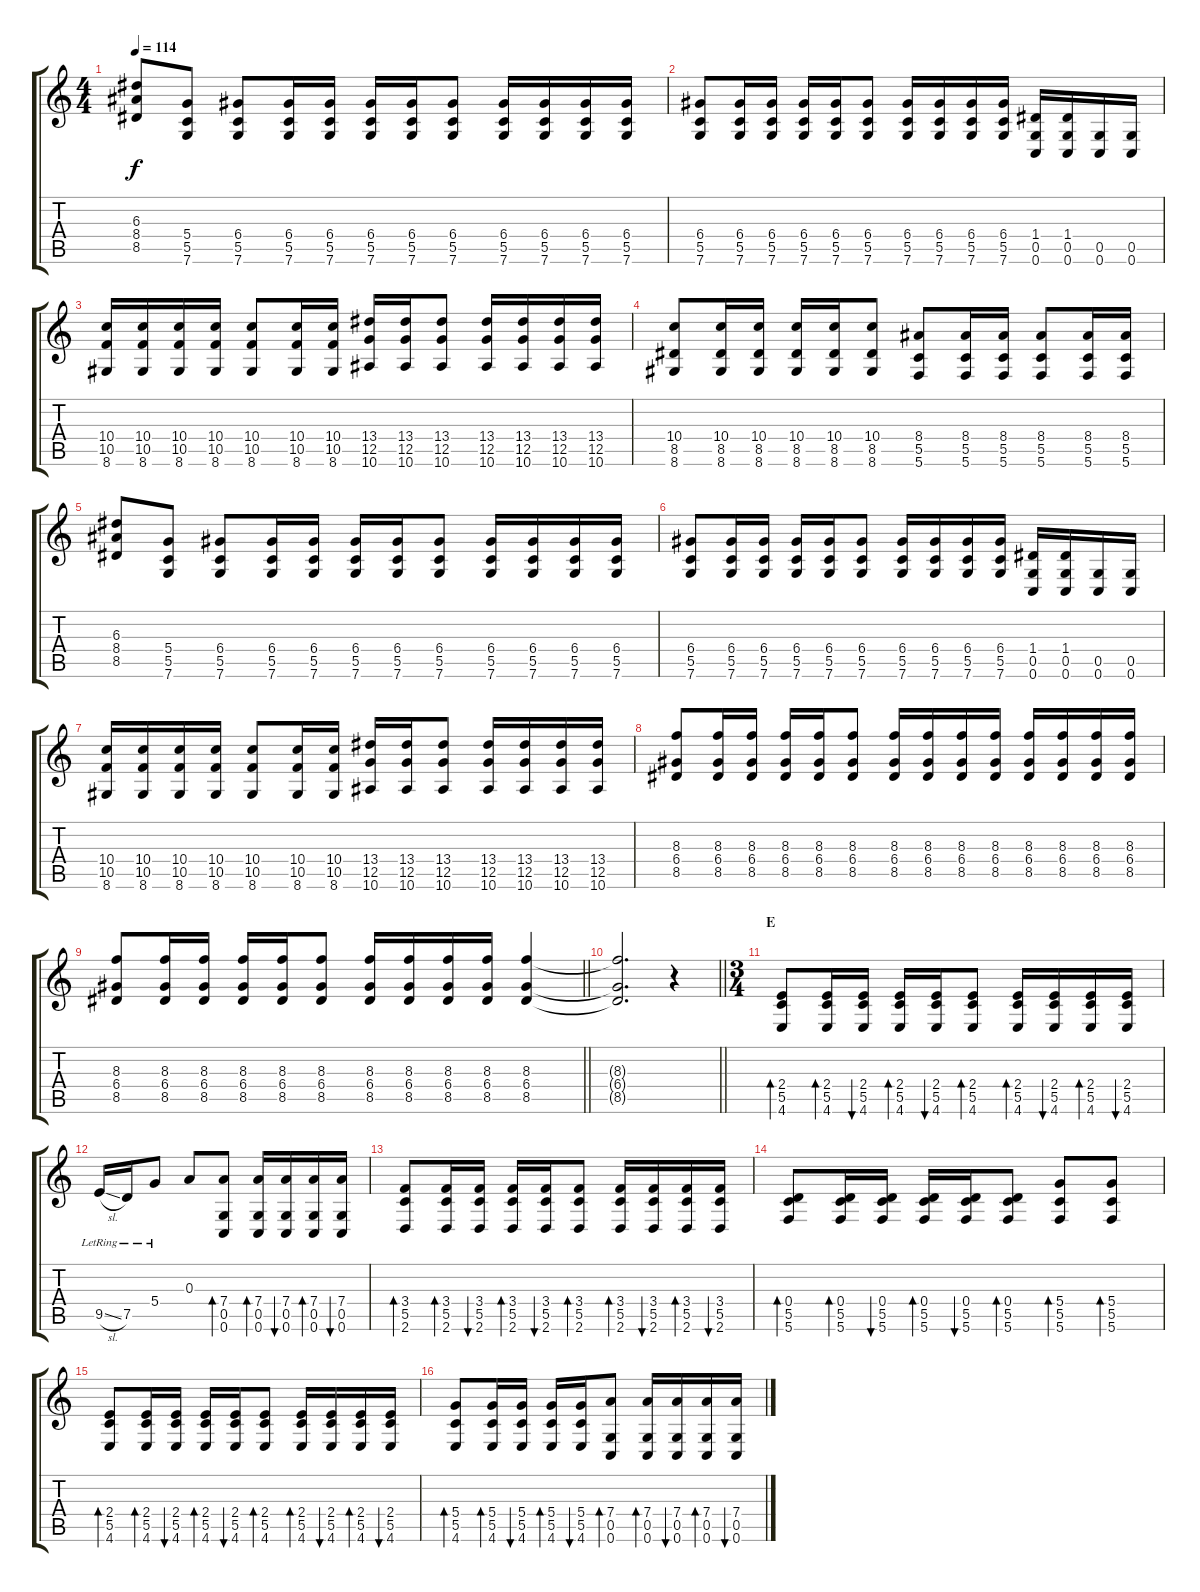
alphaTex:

\track "" {instrument distortionguitar}
\staff {score tabs}
\tuning (G4 E4 A3 D3 G2 C2) {hide}
\ts (4 4)
\tempo 114
\clef g2
\ks c
(6.3 8.4 8.5).8{dy f} (5.4 5.5 7.6).8 (6.4 5.5 7.6).8 (6.4 5.5 7.6).16 (6.4 5.5 7.6).16 (6.4 5.5 7.6).16 (6.4 5.5 7.6).16 (6.4 5.5 7.6).8 (6.4 5.5 7.6).16 (6.4 5.5 7.6).16 (6.4 5.5 7.6).16 (6.4 5.5 7.6).16 |
(6.4 5.5 7.6).8 (6.4 5.5 7.6).16 (6.4 5.5 7.6).16 (6.4 5.5 7.6).16 (6.4 5.5 7.6).16 (6.4 5.5 7.6).8 (6.4 5.5 7.6).16 (6.4 5.5 7.6).16 (6.4 5.5 7.6).16 (6.4 5.5 7.6).16 (1.4 0.5 0.6).16 (1.4 0.5 0.6).16 (0.5 0.6).16 (0.5 0.6).16 |
(10.4 10.5 8.6).16 (10.4 10.5 8.6).16 (10.4 10.5 8.6).16 (10.4 10.5 8.6).16 (10.4 10.5 8.6).8 (10.4 10.5 8.6).16 (10.4 10.5 8.6).16 (13.4 12.5 10.6).16 (13.4 12.5 10.6).16 (13.4 12.5 10.6).8 (13.4 12.5 10.6).16 (13.4 12.5 10.6).16 (13.4 12.5 10.6).16 (13.4 12.5 10.6).16 |
(10.4 8.5 8.6).8 (10.4 8.5 8.6).16 (10.4 8.5 8.6).16 (10.4 8.5 8.6).16 (10.4 8.5 8.6).16 (10.4 8.5 8.6).8 (8.4 5.5 5.6).8 (8.4 5.5 5.6).16 (8.4 5.5 5.6).16 (8.4 5.5 5.6).8 (8.4 5.5 5.6).16 (8.4 5.5 5.6).16 |
(6.3 8.4 8.5).8 (5.4 5.5 7.6).8 (6.4 5.5 7.6).8 (6.4 5.5 7.6).16 (6.4 5.5 7.6).16 (6.4 5.5 7.6).16 (6.4 5.5 7.6).16 (6.4 5.5 7.6).8 (6.4 5.5 7.6).16 (6.4 5.5 7.6).16 (6.4 5.5 7.6).16 (6.4 5.5 7.6).16 |
(6.4 5.5 7.6).8 (6.4 5.5 7.6).16 (6.4 5.5 7.6).16 (6.4 5.5 7.6).16 (6.4 5.5 7.6).16 (6.4 5.5 7.6).8 (6.4 5.5 7.6).16 (6.4 5.5 7.6).16 (6.4 5.5 7.6).16 (6.4 5.5 7.6).16 (1.4 0.5 0.6).16 (1.4 0.5 0.6).16 (0.5 0.6).16 (0.5 0.6).16 |
(10.4 10.5 8.6).16 (10.4 10.5 8.6).16 (10.4 10.5 8.6).16 (10.4 10.5 8.6).16 (10.4 10.5 8.6).8 (10.4 10.5 8.6).16 (10.4 10.5 8.6).16 (13.4 12.5 10.6).16 (13.4 12.5 10.6).16 (13.4 12.5 10.6).8 (13.4 12.5 10.6).16 (13.4 12.5 10.6).16 (13.4 12.5 10.6).16 (13.4 12.5 10.6).16 |
(8.3 6.4 8.5).8 (8.3 6.4 8.5).16 (8.3 6.4 8.5).16 (8.3 6.4 8.5).16 (8.3 6.4 8.5).16 (8.3 6.4 8.5).8 (8.3 6.4 8.5).16 (8.3 6.4 8.5).16 (8.3 6.4 8.5).16 (8.3 6.4 8.5).16 (8.3 6.4 8.5).16 (8.3 6.4 8.5).16 (8.3 6.4 8.5).16 (8.3 6.4 8.5).16 |
\barLineRight lightlight
(8.3 6.4 8.5).8 (8.3 6.4 8.5).16 (8.3 6.4 8.5).16 (8.3 6.4 8.5).16 (8.3 6.4 8.5).16 (8.3 6.4 8.5).8 (8.3 6.4 8.5).16 (8.3 6.4 8.5).16 (8.3 6.4 8.5).16 (8.3 6.4 8.5).16 (8.3 6.4 8.5).4 |
\barLineRight lightlight
(8.3{t} 6.4{t} 8.5{t}).2{d} r.4 |
\ts (3 4)
\section ("" "E")
(2.4 5.5 4.6).8{bd 60 instrument acousticguitarsteel} (2.4 5.5 4.6).16{bd 60} (2.4 5.5 4.6).16{bu 60} (2.4 5.5 4.6).16{bd 60} (2.4 5.5 4.6).16{bu 60} (2.4 5.5 4.6).8{bd 60} (2.4 5.5 4.6).16{bd 60} (2.4 5.5 4.6).16{bu 60} (2.4 5.5 4.6).16{bd 60} (2.4 5.5 4.6).16{bu 60} |
9.5{sl lr}.16 7.5{lr}.16 5.4{lr}.8 0.3.8 (7.4 0.5 0.6).8{bd 60} (7.4 0.5 0.6).16{bd 60} (7.4 0.5 0.6).16{bu 60} (7.4 0.5 0.6).16{bd 60} (7.4 0.5 0.6).16{bu 60} |
(3.4 5.5 2.6).8{bd 60} (3.4 5.5 2.6).16{bd 60} (3.4 5.5 2.6).16{bu 60} (3.4 5.5 2.6).16{bd 60} (3.4 5.5 2.6).16{bu 60} (3.4 5.5 2.6).8{bd 60} (3.4 5.5 2.6).16{bd 60} (3.4 5.5 2.6).16{bu 60} (3.4 5.5 2.6).16{bd 60} (3.4 5.5 2.6).16{bu 60} |
(0.4 5.5 5.6).8{bd 60} (0.4 5.5 5.6).16{bd 60} (0.4 5.5 5.6).16{bu 60} (0.4 5.5 5.6).16{bd 60} (0.4 5.5 5.6).16{bu 60} (0.4 5.5 5.6).8{bd 60} (5.4 5.5 5.6).8{bd 60} (5.4 5.5 5.6).8{bd 60} |
(2.4 5.5 4.6).8{bd 60} (2.4 5.5 4.6).16{bd 60} (2.4 5.5 4.6).16{bu 60} (2.4 5.5 4.6).16{bd 60} (2.4 5.5 4.6).16{bu 60} (2.4 5.5 4.6).8{bd 60} (2.4 5.5 4.6).16{bd 60} (2.4 5.5 4.6).16{bu 60} (2.4 5.5 4.6).16{bd 60} (2.4 5.5 4.6).16{bu 60} |
(5.4 5.5 4.6).8{bd 60} (5.4 5.5 4.6).16{bd 60} (5.4 5.5 4.6).16{bu 60} (5.4 5.5 4.6).16{bd 60} (5.4 5.5 4.6).16{bu 60} (7.4 0.5 0.6).8{bd 60} (7.4 0.5 0.6).16{bd 60} (7.4 0.5 0.6).16{bu 60} (7.4 0.5 0.6).16{bd 60} (7.4 0.5 0.6).16{bu 60}
